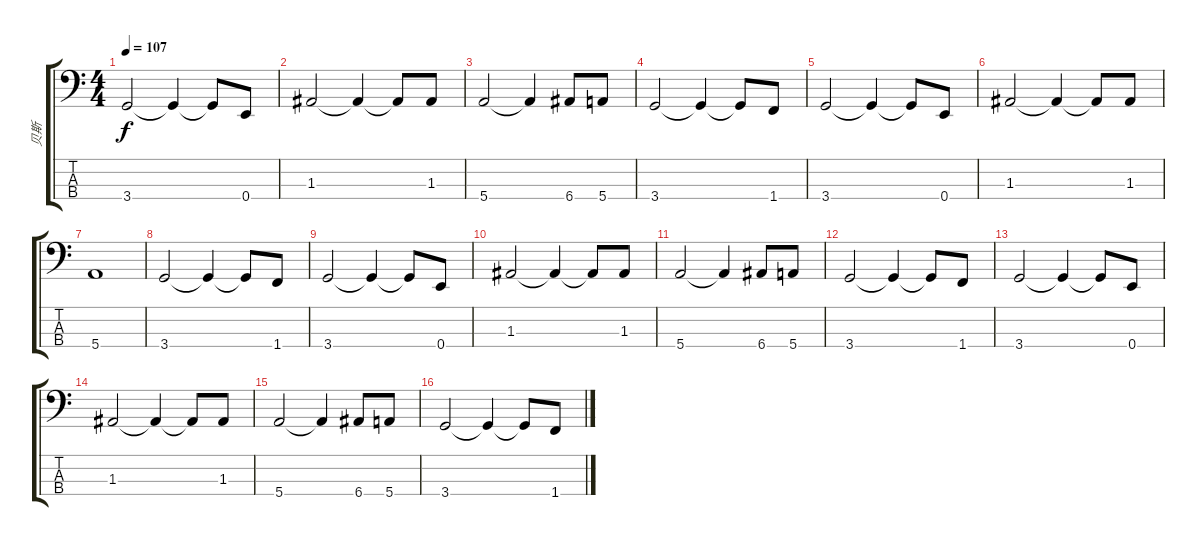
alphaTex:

\track ("贝斯" "贝斯") {instrument electricbassfinger}
\staff {score tabs}
\tuning (G2 D2 A1 E1) {hide}
\ts (4 4)
\tempo 107
\clef f4
\ks c
3.4.2{dy f} 3.4{t}.4 3.4{t}.8 0.4.8 |
1.3.2 1.3{t}.4 1.3{t}.8 1.3.8 |
5.4.2 5.4{t}.4 6.4.8 5.4.8 |
3.4.2 3.4{t}.4 3.4{t}.8 1.4.8 |
3.4.2 3.4{t}.4 3.4{t}.8 0.4.8 |
1.3.2 1.3{t}.4 1.3{t}.8 1.3.8 |
5.4.1 |
3.4.2 3.4{t}.4 3.4{t}.8 1.4.8 |
3.4.2 3.4{t}.4 3.4{t}.8 0.4.8 |
1.3.2 1.3{t}.4 1.3{t}.8 1.3.8 |
5.4.2 5.4{t}.4 6.4.8 5.4.8 |
3.4.2 3.4{t}.4 3.4{t}.8 1.4.8 |
3.4.2 3.4{t}.4 3.4{t}.8 0.4.8 |
1.3.2 1.3{t}.4 1.3{t}.8 1.3.8 |
5.4.2 5.4{t}.4 6.4.8 5.4.8 |
3.4.2 3.4{t}.4 3.4{t}.8 1.4.8
